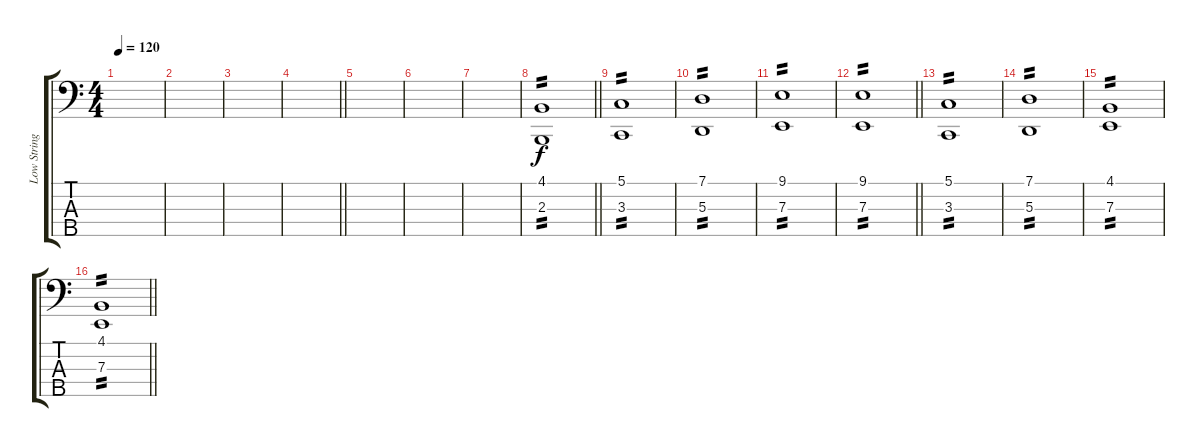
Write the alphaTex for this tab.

\track ("Low Strings Standard" "Low String") {instrument stringensemble1}
\staff {score tabs}
\tuning (G2 D2 A1 E1 B0) {hide}
\ts (4 4)
\tempo 120
\clef f4
\ks c
|
|
|
\barLineRight lightlight
|
|
|
|
\barLineRight lightlight
(4.1 2.3).1{tp 2 volume 16} |
(5.1 3.3).1{tp 2} |
(7.1 5.3).1{tp 2} |
(9.1 7.3).1{tp 2} |
\barLineRight lightlight
(9.1 7.3).1{tp 2} |
(5.1 3.3).1{tp 2} |
(7.1 5.3).1{tp 2} |
(4.1 7.3).1{tp 2} |
\barLineRight lightlight
(4.1 7.3).1{tp 2}
